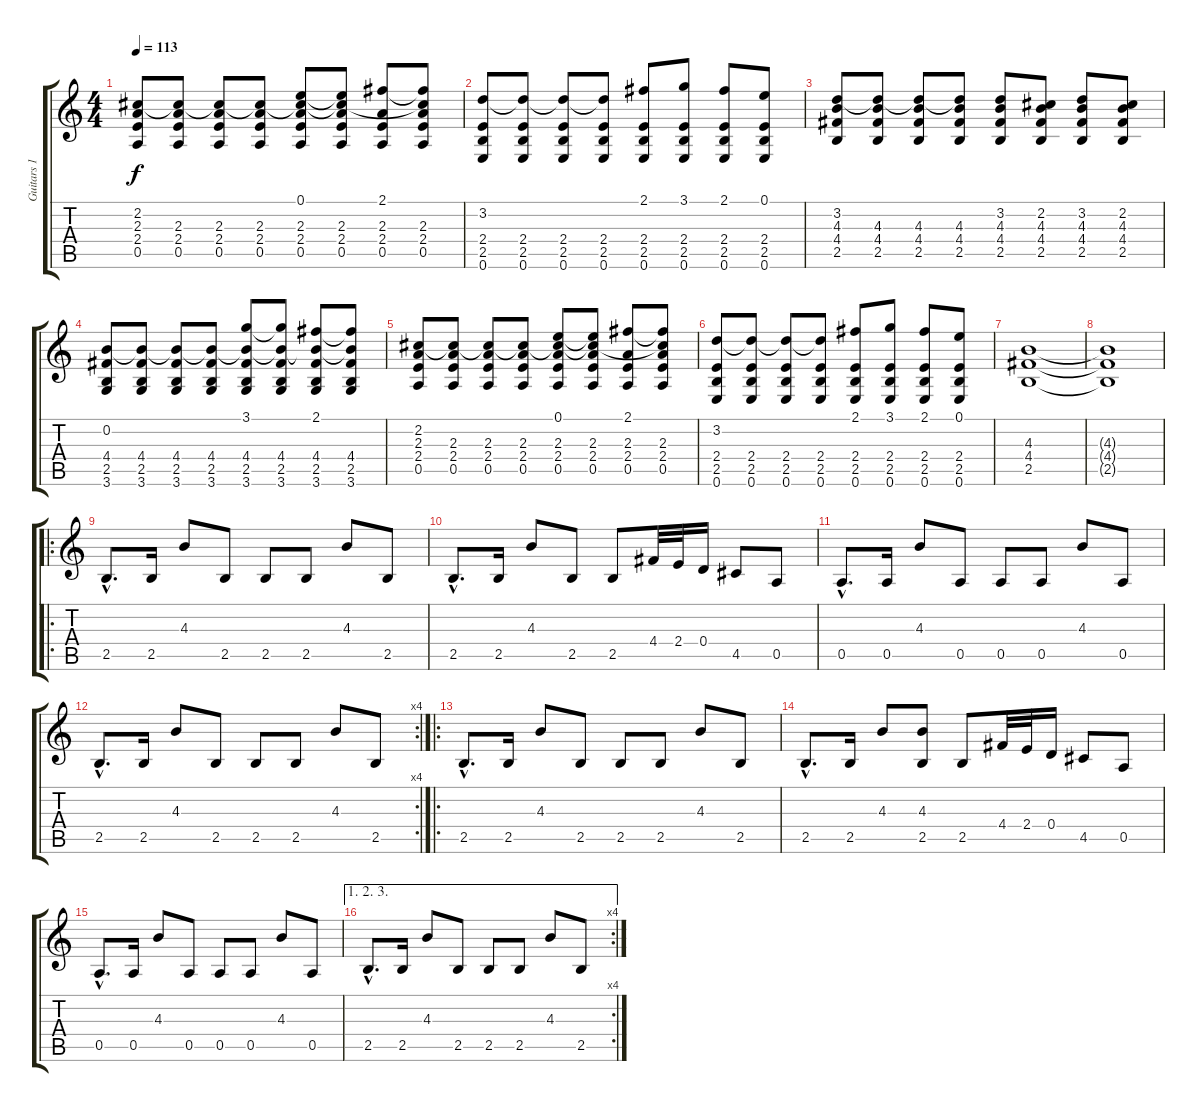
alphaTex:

\track ("Guitars 1" "Guitars 1") {instrument distortionguitar}
\staff {score tabs}
\tuning (E4 B3 G3 D3 A2 E2) {hide}
\ts (4 4)
\tempo 113
\clef g2
\ks c
(2.2 2.3 2.4 0.5).8{dy f} (2.2{t} 2.3 2.4 0.5).8 (2.2{t} 2.3 2.4 0.5).8 (2.2{t} 2.3 2.4 0.5).8 (0.1 2.2{t} 2.3 2.4 0.5).8 (0.1{t} 2.2{t} 2.3 2.4 0.5).8 (2.1 2.3 2.4 0.5).8 (2.1{t} 2.2{t} 2.3 2.4 0.5).8 |
(3.2 2.4 2.5 0.6).8 (3.2{t} 2.4 2.5 0.6).8 (3.2{t} 2.4 2.5 0.6).8 (3.2{t} 2.4 2.5 0.6).8 (2.1 2.4 2.5 0.6).8 (3.1 2.4 2.5 0.6).8 (2.1 2.4 2.5 0.6).8 (0.1 2.4 2.5 0.6).8 |
(3.2 4.3 4.4 2.5).8 (3.2{t} 4.3 4.4 2.5).8 (3.2{t} 4.3 4.4 2.5).8 (3.2{t} 4.3 4.4 2.5).8 (3.2 4.3 4.4 2.5).8 (2.2 4.3 4.4 2.5).8 (3.2 4.3 4.4 2.5).8 (2.2 4.3 4.4 2.5).8 |
(0.2 4.4 2.5 3.6).8 (0.2{t} 4.4 2.5 3.6).8 (0.2{t} 4.4 2.5 3.6).8 (0.2{t} 4.4 2.5 3.6).8 (3.1 0.2{t} 4.4 2.5 3.6).8 (3.1{t} 0.2{t} 4.4 2.5 3.6).8 (2.1 0.2{t} 4.4 2.5 3.6).8 (2.1{t} 0.2{t} 4.4 2.5 3.6).8 |
(2.2 2.3 2.4 0.5).8 (2.2{t} 2.3 2.4 0.5).8 (2.2{t} 2.3 2.4 0.5).8 (2.2{t} 2.3 2.4 0.5).8 (0.1 2.2{t} 2.3 2.4 0.5).8 (0.1{t} 2.2{t} 2.3 2.4 0.5).8 (2.1 2.3 2.4 0.5).8 (2.1{t} 2.2{t} 2.3 2.4 0.5).8 |
(3.2 2.4 2.5 0.6).8 (3.2{t} 2.4 2.5 0.6).8 (3.2{t} 2.4 2.5 0.6).8 (3.2{t} 2.4 2.5 0.6).8 (2.1 2.4 2.5 0.6).8 (3.1 2.4 2.5 0.6).8 (2.1 2.4 2.5 0.6).8 (0.1 2.4 2.5 0.6).8 |
(4.3 4.4 2.5).1 |
(4.3{t} 4.4{t} 2.5{t}).1{volume 8} |
\ro
2.5{hac}.8{d volume 13} 2.5.16 4.3.8 2.5.8 2.5.8 2.5.8 4.3.8 2.5.8 |
2.5{hac}.8{d volume 13} 2.5.16 4.3.8 2.5.8 2.5.8 4.4.32 2.4.32 0.4.16 4.5.8 0.5.8 |
0.5{hac}.8{d volume 13} 0.5.16 4.3.8 0.5.8 0.5.8 0.5.8 4.3.8 0.5.8 |
\rc 4
2.5{hac}.8{d volume 13} 2.5.16 4.3.8 2.5.8 2.5.8 2.5.8 4.3.8 2.5.8 |
\ro
2.5{hac}.8{d volume 13} 2.5.16 4.3.8 2.5.8 2.5.8 2.5.8 4.3.8 2.5.8 |
2.5{hac}.8{d volume 13} 2.5.16 4.3.8 (4.3 2.5).8 2.5.8 4.4.32 2.4.32 0.4.16 4.5.8 0.5.8 |
0.5{hac}.8{d volume 13} 0.5.16 4.3.8 0.5.8 0.5.8 0.5.8 4.3.8 0.5.8 |
\ae (1 2 3)
\rc 4
2.5{hac}.8{d volume 13} 2.5.16 4.3.8 2.5.8 2.5.8 2.5.8 4.3.8 2.5.8
